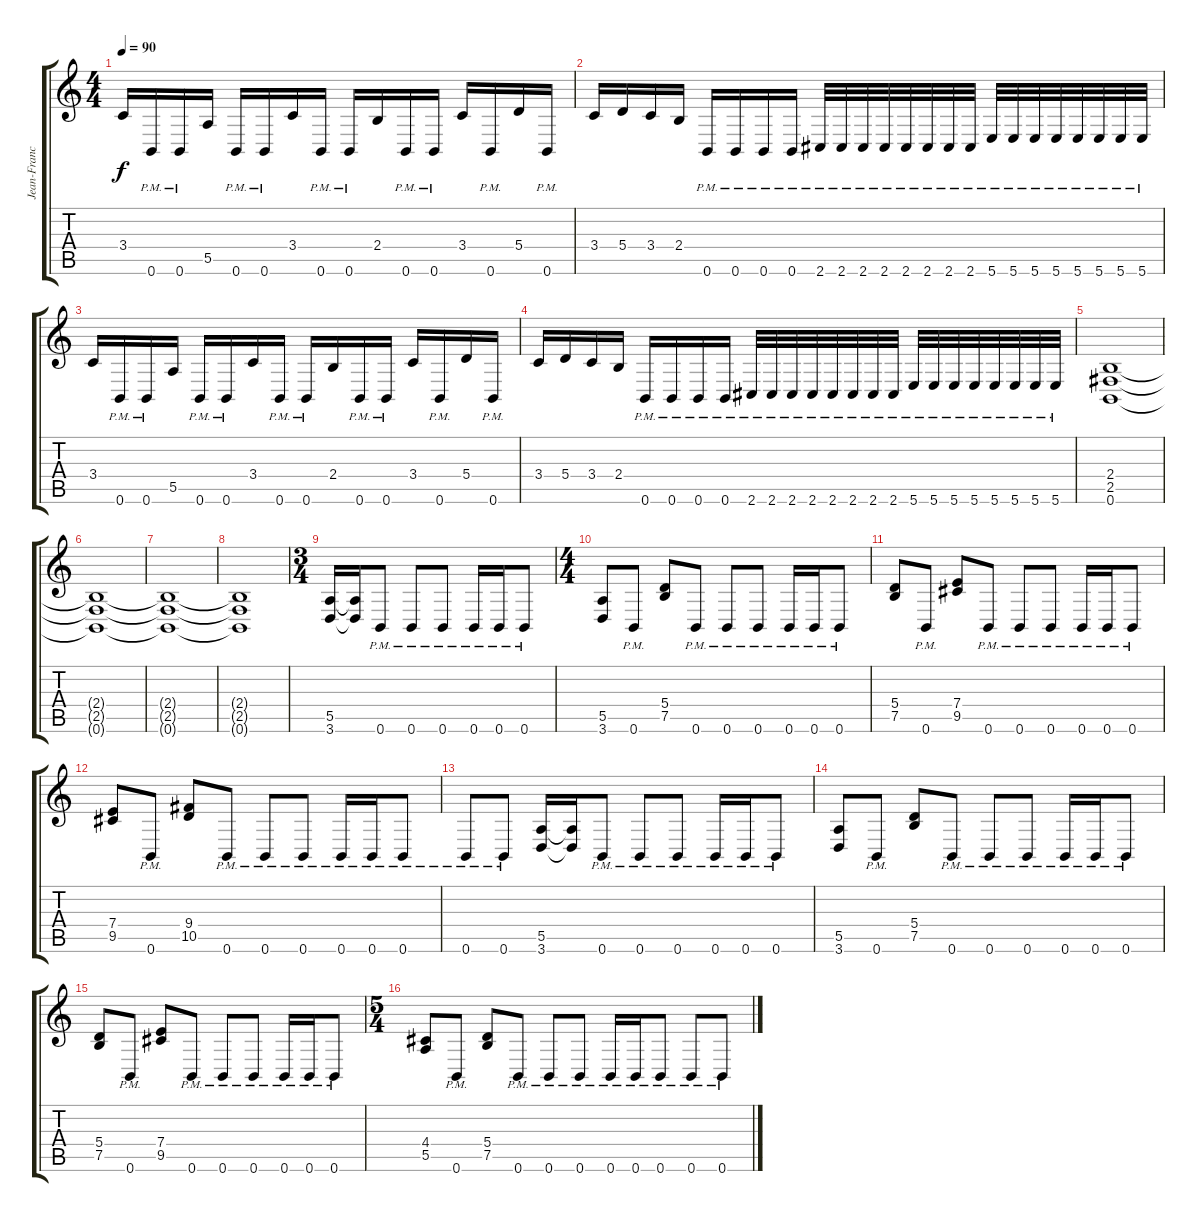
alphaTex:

\track ("Jean-Francois Dagenals (Lead)" "Jean-Franc") {instrument distortionguitar}
\staff {score tabs}
\tuning (B3 Gb3 D3 A2 E2 B1) {hide}
\ts (4 4)
\tempo 90
\clef g2
\ks c
3.4.16{dy f} 0.6{pm}.16 0.6{pm}.16 5.5.16 0.6{pm}.16 0.6{pm}.16 3.4.16 0.6{pm}.16 0.6{pm}.16 2.4.16 0.6{pm}.16 0.6{pm}.16 3.4.16 0.6{pm}.16 5.4.16 0.6{pm}.16 |
3.4.16 5.4.16 3.4.16 2.4.16 0.6{pm}.16 0.6{pm}.16 0.6{pm}.16 0.6{pm}.16 2.6{pm}.32 2.6{pm}.32 2.6{pm}.32 2.6{pm}.32 2.6{pm}.32 2.6{pm}.32 2.6{pm}.32 2.6{pm}.32 5.6{pm}.32 5.6{pm}.32 5.6{pm}.32 5.6{pm}.32 5.6{pm}.32 5.6{pm}.32 5.6{pm}.32 5.6{pm}.32 |
3.4.16 0.6{pm}.16 0.6{pm}.16 5.5.16 0.6{pm}.16 0.6{pm}.16 3.4.16 0.6{pm}.16 0.6{pm}.16 2.4.16 0.6{pm}.16 0.6{pm}.16 3.4.16 0.6{pm}.16 5.4.16 0.6{pm}.16 |
3.4.16 5.4.16 3.4.16 2.4.16 0.6{pm}.16 0.6{pm}.16 0.6{pm}.16 0.6{pm}.16 2.6{pm}.32 2.6{pm}.32 2.6{pm}.32 2.6{pm}.32 2.6{pm}.32 2.6{pm}.32 2.6{pm}.32 2.6{pm}.32 5.6{pm}.32 5.6{pm}.32 5.6{pm}.32 5.6{pm}.32 5.6{pm}.32 5.6{pm}.32 5.6{pm}.32 5.6{pm}.32 |
(2.4 2.5 0.6).1 |
(2.4{t} 2.5{t} 0.6{t}).1 |
(2.4{t} 2.5{t} 0.6{t}).1 |
(2.4{t} 2.5{t} 0.6{t}).1 |
\ts (3 4)
(5.5 3.6).16 (5.5{t} 3.6{t}).16 0.6{pm}.8 0.6{pm}.8 0.6{pm}.8 0.6{pm}.16 0.6{pm}.16 0.6{pm}.8 |
\ts (4 4)
(5.5 3.6).8 0.6{pm}.8 (5.4 7.5).8 0.6{pm}.8 0.6{pm}.8 0.6{pm}.8 0.6{pm}.16 0.6{pm}.16 0.6{pm}.8 |
(5.4 7.5).8 0.6{pm}.8 (7.4 9.5).8 0.6{pm}.8 0.6{pm}.8 0.6{pm}.8 0.6{pm}.16 0.6{pm}.16 0.6{pm}.8 |
(7.4 9.5).8 0.6{pm}.8 (9.4 10.5).8 0.6{pm}.8 0.6{pm}.8 0.6{pm}.8 0.6{pm}.16 0.6{pm}.16 0.6{pm}.8 |
0.6{pm}.8 0.6{pm}.8 (5.5 3.6).16 (5.5{t} 3.6{t}).16 0.6{pm}.8 0.6{pm}.8 0.6{pm}.8 0.6{pm}.16 0.6{pm}.16 0.6{pm}.8 |
(5.5 3.6).8 0.6{pm}.8 (5.4 7.5).8 0.6{pm}.8 0.6{pm}.8 0.6{pm}.8 0.6{pm}.16 0.6{pm}.16 0.6{pm}.8 |
(5.4 7.5).8 0.6{pm}.8 (7.4 9.5).8 0.6{pm}.8 0.6{pm}.8 0.6{pm}.8 0.6{pm}.16 0.6{pm}.16 0.6{pm}.8 |
\ts (5 4)
(4.4 5.5).8 0.6{pm}.8 (5.4 7.5).8 0.6{pm}.8 0.6{pm}.8 0.6{pm}.8 0.6{pm}.16 0.6{pm}.16 0.6{pm}.8 0.6{pm}.8 0.6{pm}.8
